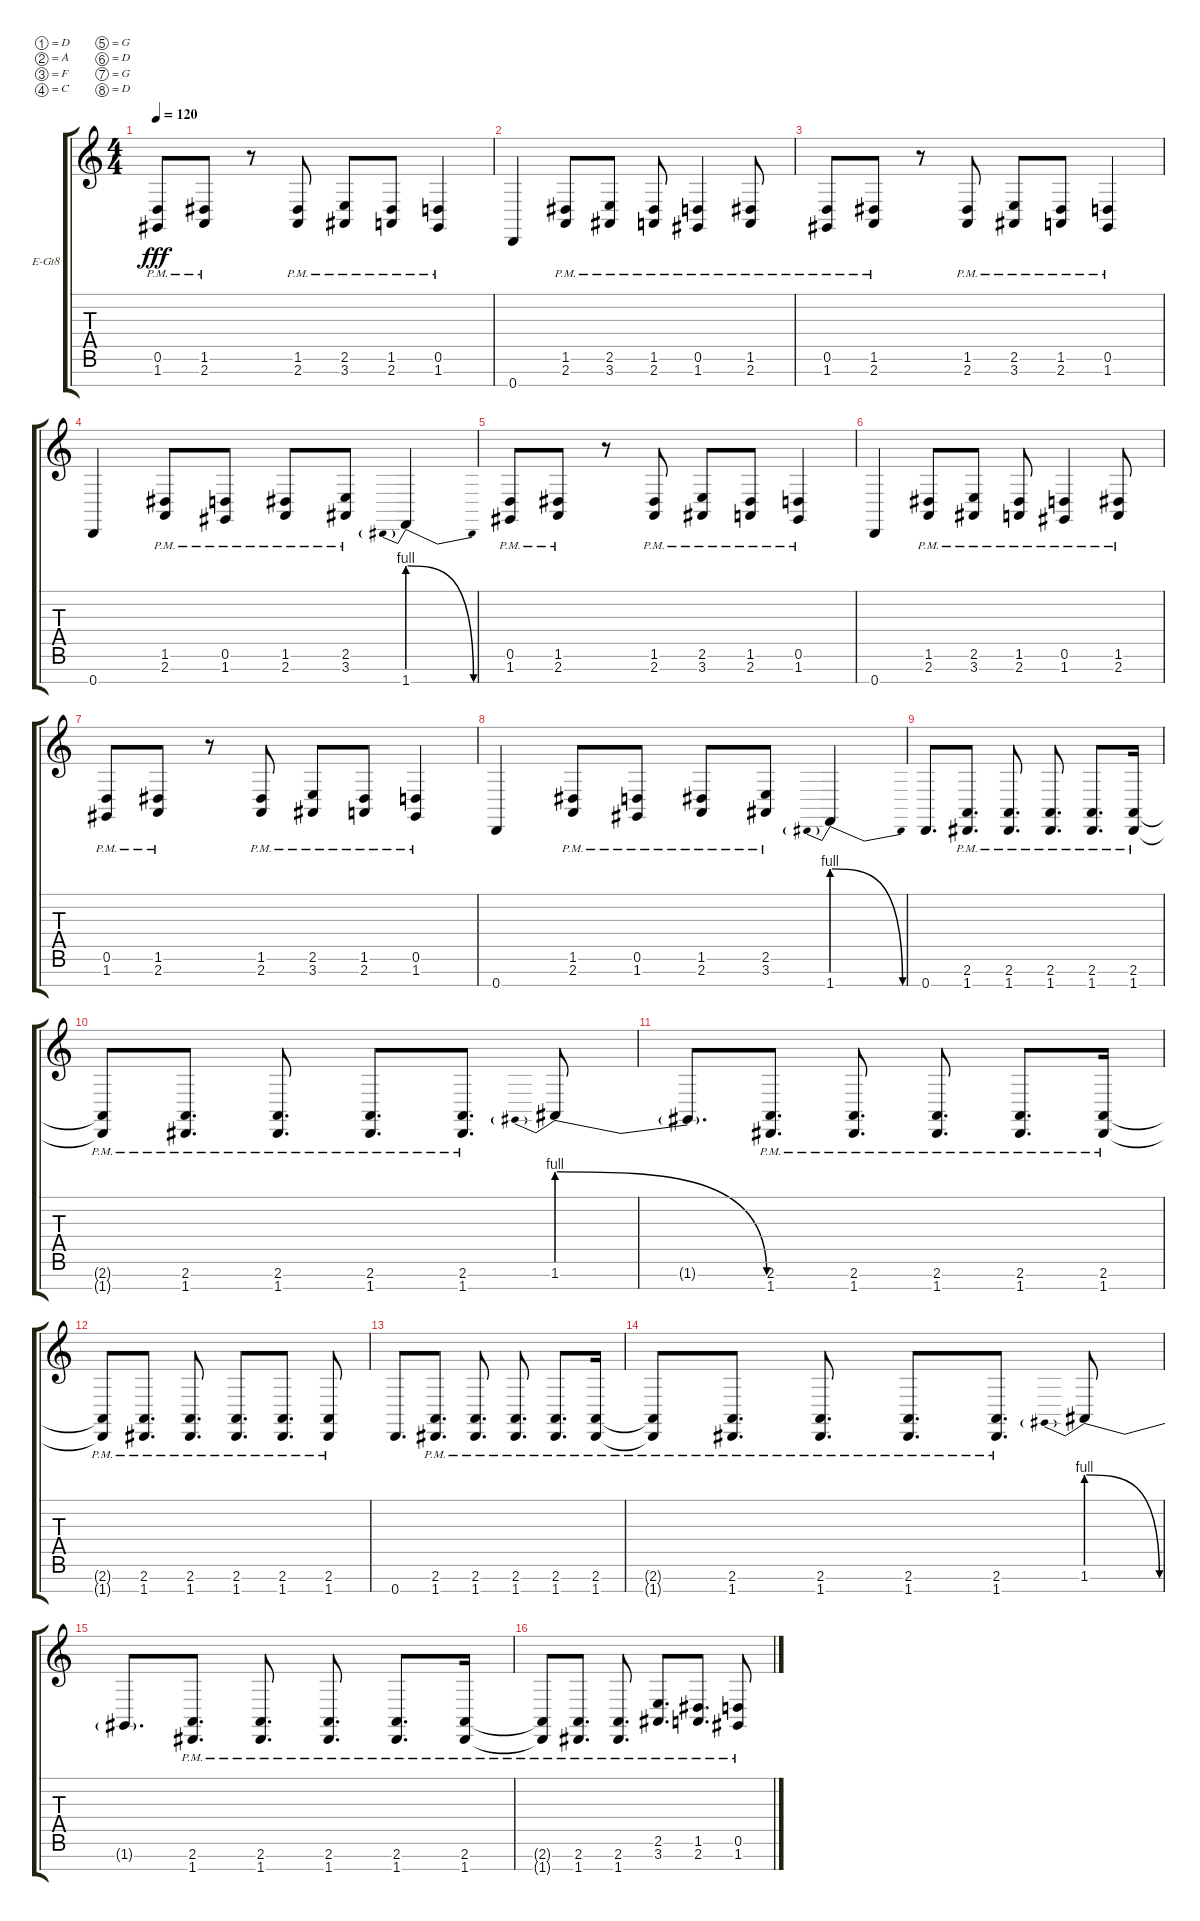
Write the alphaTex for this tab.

\bracketExtendMode groupsimilarinstruments
\firstSystemTrackNameOrientation horizontal
\otherSystemsTrackNameOrientation horizontal
\track ("Sam" "E-Gt8") {instrument overdrivenguitar}
\staff {score tabs}
\tuning (D4 A3 F3 C3 G2 D2 G1 D1)
\ts (4 4)
\tempo 120
\clef g2
\ks c
(1.7{pm} 0.6{pm}).8{dy fff} (2.7{pm} 1.6{pm}).8 r.8 (2.7{pm} 1.6{pm}).8 (3.7{pm} 2.6{pm}).8 (2.7{pm} 1.6{pm}).8 (1.7{pm} 0.6{pm}).4 |
0.8.4 (2.7{pm} 1.6{pm}).8 (3.7{pm} 2.6{pm}).8 (2.7{pm} 1.6{pm}).8 (1.7{pm} 0.6{pm}).4 (2.7{pm} 1.6{pm}).8 |
(1.7{pm} 0.6{pm}).8 (2.7{pm} 1.6{pm}).8 r.8 (2.7{pm} 1.6{pm}).8 (3.7{pm} 2.6{pm}).8 (2.7{pm} 1.6{pm}).8 (1.7{pm} 0.6{pm}).4 |
0.8.4 (2.7{pm} 1.6{pm}).8 (1.7{pm} 0.6{pm}).8 (2.7{pm} 1.6{pm}).8 (3.7{pm} 2.6{pm}).8 1.8{be (prebendrelease 0 4 59.4 0)}.4 |
(1.7{pm} 0.6{pm}).8 (2.7{pm} 1.6{pm}).8 r.8 (2.7{pm} 1.6{pm}).8 (3.7{pm} 2.6{pm}).8 (2.7{pm} 1.6{pm}).8 (1.7{pm} 0.6{pm}).4 |
0.8.4 (2.7{pm} 1.6{pm}).8 (3.7{pm} 2.6{pm}).8 (2.7{pm} 1.6{pm}).8 (1.7{pm} 0.6{pm}).4 (2.7{pm} 1.6{pm}).8 |
(1.7{pm} 0.6{pm}).8 (2.7{pm} 1.6{pm}).8 r.8 (2.7{pm} 1.6{pm}).8 (3.7{pm} 2.6{pm}).8 (2.7{pm} 1.6{pm}).8 (1.7{pm} 0.6{pm}).4 |
0.8.4 (2.7{pm} 1.6{pm}).8 (1.7{pm} 0.6{pm}).8 (2.7{pm} 1.6{pm}).8 (3.7{pm} 2.6{pm}).8 1.8{be (prebendrelease 0 4 59.4 0)}.4 |
0.8.8{d} (1.8{pm} 2.7{pm}).8{d} (1.8{pm} 2.7{pm}).8{d} (1.8{pm} 2.7{pm}).8{d} (1.8{pm} 2.7{pm}).8{d} (1.8{pm} 2.7{pm}).16 |
(1.8{pm t} 2.7{pm t}).8 (1.8{pm} 2.7{pm}).8{d} (1.8{pm} 2.7{pm}).8{d} (1.8{pm} 2.7{pm}).8{d} (1.8{pm} 2.7{pm}).8{d} 1.7{be (prebendrelease 0 4 59.4 0)}.8 |
1.7{t}.8{d} (1.8{pm} 2.7{pm}).8{d} (1.8{pm} 2.7{pm}).8{d} (1.8{pm} 2.7{pm}).8{d} (1.8{pm} 2.7{pm}).8{d} (1.8{pm} 2.7{pm}).16 |
(1.8{pm t} 2.7{pm t}).8 (1.8{pm} 2.7{pm}).8{d} (1.8{pm} 2.7{pm}).8{d} (1.8{pm} 2.7{pm}).8{d} (1.8{pm} 2.7{pm}).8{d} (1.8{pm} 2.7{pm}).8 |
0.8.8{d} (1.8{pm} 2.7{pm}).8{d} (1.8{pm} 2.7{pm}).8{d} (1.8{pm} 2.7{pm}).8{d} (1.8{pm} 2.7{pm}).8{d} (1.8{pm} 2.7{pm}).16 |
(1.8{pm t} 2.7{pm t}).8 (1.8{pm} 2.7{pm}).8{d} (1.8{pm} 2.7{pm}).8{d} (1.8{pm} 2.7{pm}).8{d} (1.8{pm} 2.7{pm}).8{d} 1.7{be (prebendrelease 0 4 59.4 0)}.8 |
1.7{t}.8{d} (1.8{pm} 2.7{pm}).8{d} (1.8{pm} 2.7{pm}).8{d} (1.8{pm} 2.7{pm}).8{d} (1.8{pm} 2.7{pm}).8{d} (1.8{pm} 2.7{pm}).16 |
(1.8{pm t} 2.7{pm t}).8 (1.8{pm} 2.7{pm}).8{d} (1.8{pm} 2.7{pm}).8{d} (3.7{pm} 2.6{pm}).8{d} (2.7{pm} 1.6{pm}).8{d} (1.7{pm} 0.6{pm}).8
